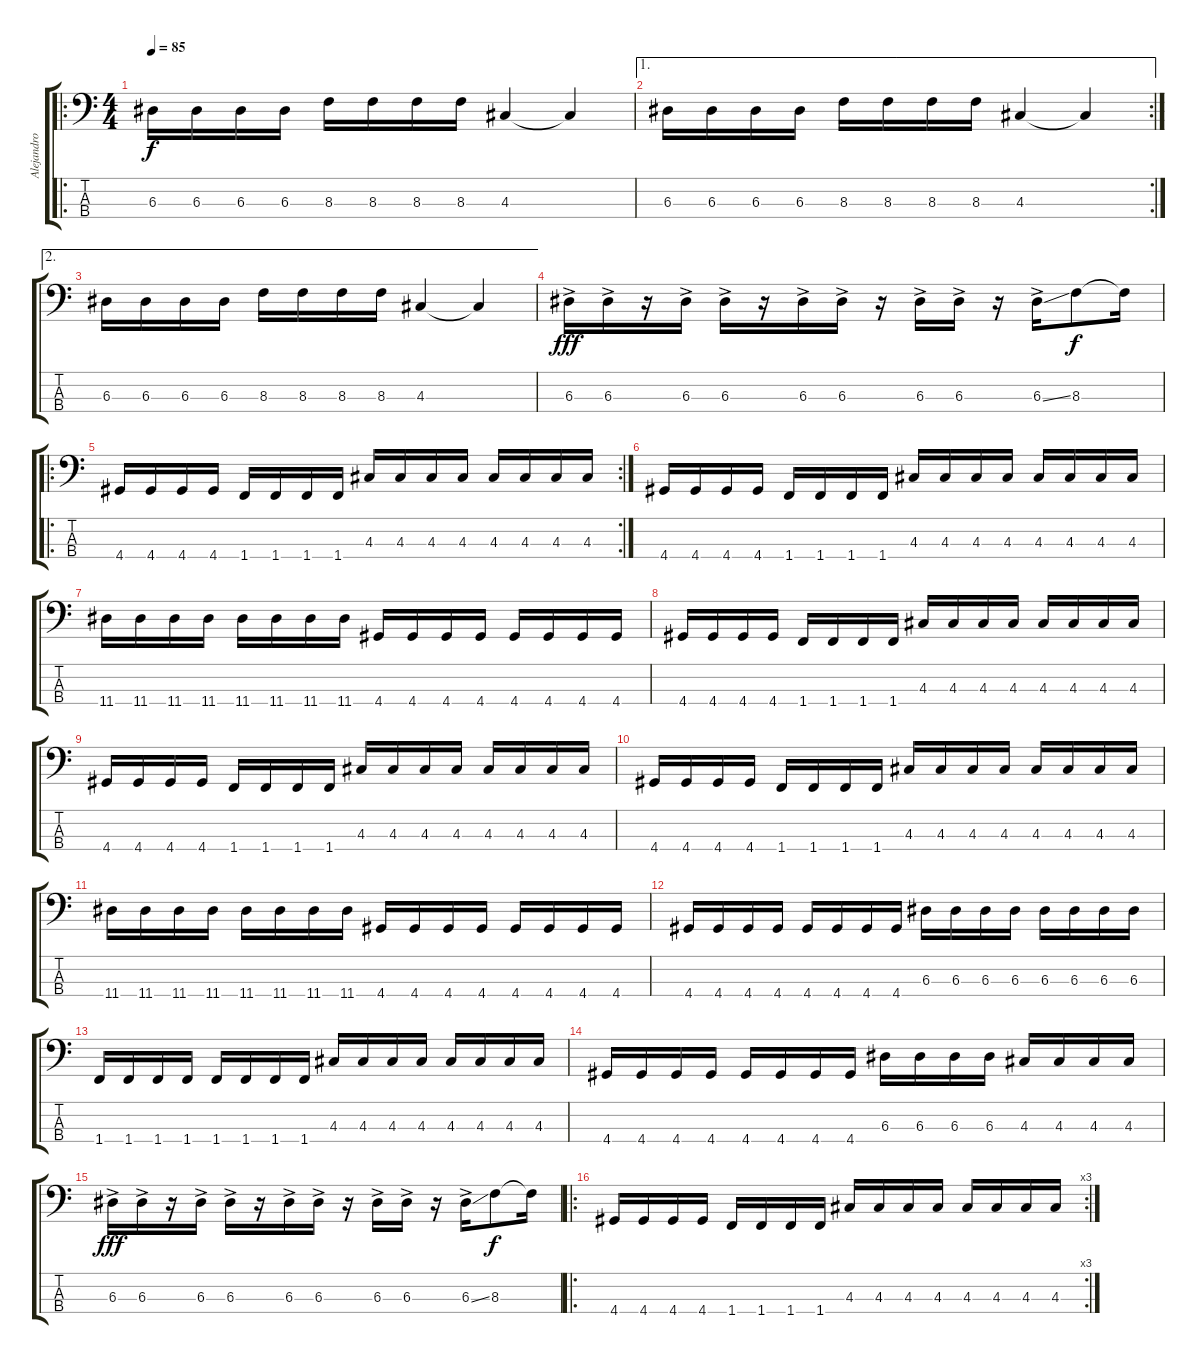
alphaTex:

\track ("Alejandro (Bajo)" "Alejandro ") {instrument electricbasspick}
\staff {score tabs}
\tuning (G2 D2 A1 E1) {hide}
\ro
\ts (4 4)
\tempo 85
\clef f4
\ks c
6.3.16{dy f instrument electricbasspick} 6.3.16 6.3.16 6.3.16 8.3.16 8.3.16 8.3.16 8.3.16 4.3.4 4.3{t}.4 |
\ae 1
\rc 2
6.3.16 6.3.16 6.3.16 6.3.16 8.3.16 8.3.16 8.3.16 8.3.16 4.3.4 4.3{t}.4 |
\ae 2
6.3.16 6.3.16 6.3.16 6.3.16 8.3.16 8.3.16 8.3.16 8.3.16 4.3.4 4.3{t}.4 |
6.3{ac}.16{dy fff} 6.3{ac}.16 r.16 6.3{ac}.16 6.3{ac}.16 r.16 6.3{ac}.16 6.3{ac}.16 r.16 6.3{ac}.16 6.3{ac}.16 r.16 6.3{ss ac}.16 8.3.8{dy f} 8.3{t}.16 |
\ro
\rc 2
4.4.16 4.4.16 4.4.16 4.4.16 1.4.16 1.4.16 1.4.16 1.4.16 4.3.16 4.3.16 4.3.16 4.3.16 4.3.16 4.3.16 4.3.16 4.3.16 |
4.4.16 4.4.16 4.4.16 4.4.16 1.4.16 1.4.16 1.4.16 1.4.16 4.3.16 4.3.16 4.3.16 4.3.16 4.3.16 4.3.16 4.3.16 4.3.16 |
11.4.16 11.4.16 11.4.16 11.4.16 11.4.16 11.4.16 11.4.16 11.4.16 4.4.16 4.4.16 4.4.16 4.4.16 4.4.16 4.4.16 4.4.16 4.4.16 |
4.4.16 4.4.16 4.4.16 4.4.16 1.4.16 1.4.16 1.4.16 1.4.16 4.3.16 4.3.16 4.3.16 4.3.16 4.3.16 4.3.16 4.3.16 4.3.16 |
4.4.16 4.4.16 4.4.16 4.4.16 1.4.16 1.4.16 1.4.16 1.4.16 4.3.16 4.3.16 4.3.16 4.3.16 4.3.16 4.3.16 4.3.16 4.3.16 |
4.4.16 4.4.16 4.4.16 4.4.16 1.4.16 1.4.16 1.4.16 1.4.16 4.3.16 4.3.16 4.3.16 4.3.16 4.3.16 4.3.16 4.3.16 4.3.16 |
11.4.16 11.4.16 11.4.16 11.4.16 11.4.16 11.4.16 11.4.16 11.4.16 4.4.16 4.4.16 4.4.16 4.4.16 4.4.16 4.4.16 4.4.16 4.4.16 |
4.4.16 4.4.16 4.4.16 4.4.16 4.4.16 4.4.16 4.4.16 4.4.16 6.3.16 6.3.16 6.3.16 6.3.16 6.3.16 6.3.16 6.3.16 6.3.16 |
1.4.16 1.4.16 1.4.16 1.4.16 1.4.16 1.4.16 1.4.16 1.4.16 4.3.16 4.3.16 4.3.16 4.3.16 4.3.16 4.3.16 4.3.16 4.3.16 |
4.4.16 4.4.16 4.4.16 4.4.16 4.4.16 4.4.16 4.4.16 4.4.16 6.3.16 6.3.16 6.3.16 6.3.16 4.3.16 4.3.16 4.3.16 4.3.16 |
6.3{ac}.16{dy fff} 6.3{ac}.16 r.16 6.3{ac}.16 6.3{ac}.16 r.16 6.3{ac}.16 6.3{ac}.16 r.16 6.3{ac}.16 6.3{ac}.16 r.16 6.3{ss ac}.16 8.3.8{dy f} 8.3{t}.16 |
\ro
\rc 3
4.4.16 4.4.16 4.4.16 4.4.16 1.4.16 1.4.16 1.4.16 1.4.16 4.3.16 4.3.16 4.3.16 4.3.16 4.3.16 4.3.16 4.3.16 4.3.16
